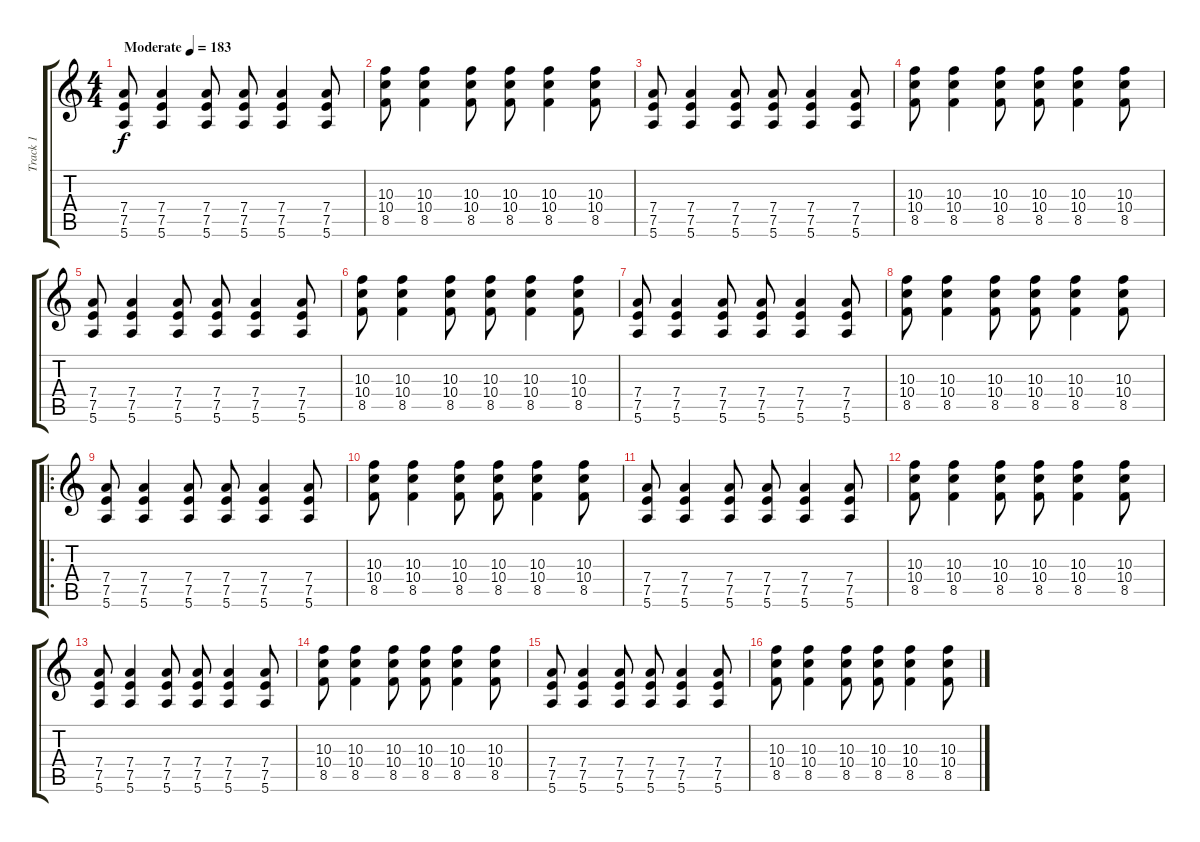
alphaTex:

\track ("Track 1" "Track 1") {instrument distortionguitar}
\staff {score tabs}
\tuning (E4 B3 G3 D3 A2 E2) {hide}
\ts (4 4)
\tempo (183 "Moderate")
\clef g2
\ks c
(7.4 7.5 5.6).8{dy f instrument distortionguitar} (7.4 7.5 5.6).4 (7.4 7.5 5.6).8 (7.4 7.5 5.6).8 (7.4 7.5 5.6).4 (7.4 7.5 5.6).8 |
(10.3 10.4 8.5).8 (10.3 10.4 8.5).4 (10.3 10.4 8.5).8 (10.3 10.4 8.5).8 (10.3 10.4 8.5).4 (10.3 10.4 8.5).8 |
(7.4 7.5 5.6).8 (7.4 7.5 5.6).4 (7.4 7.5 5.6).8 (7.4 7.5 5.6).8 (7.4 7.5 5.6).4 (7.4 7.5 5.6).8 |
(10.3 10.4 8.5).8 (10.3 10.4 8.5).4 (10.3 10.4 8.5).8 (10.3 10.4 8.5).8 (10.3 10.4 8.5).4 (10.3 10.4 8.5).8 |
(7.4 7.5 5.6).8 (7.4 7.5 5.6).4 (7.4 7.5 5.6).8 (7.4 7.5 5.6).8 (7.4 7.5 5.6).4 (7.4 7.5 5.6).8 |
(10.3 10.4 8.5).8 (10.3 10.4 8.5).4 (10.3 10.4 8.5).8 (10.3 10.4 8.5).8 (10.3 10.4 8.5).4 (10.3 10.4 8.5).8 |
(7.4 7.5 5.6).8 (7.4 7.5 5.6).4 (7.4 7.5 5.6).8 (7.4 7.5 5.6).8 (7.4 7.5 5.6).4 (7.4 7.5 5.6).8 |
(10.3 10.4 8.5).8 (10.3 10.4 8.5).4 (10.3 10.4 8.5).8 (10.3 10.4 8.5).8 (10.3 10.4 8.5).4 (10.3 10.4 8.5).8 |
\ro
(7.4 7.5 5.6).8 (7.4 7.5 5.6).4 (7.4 7.5 5.6).8 (7.4 7.5 5.6).8 (7.4 7.5 5.6).4 (7.4 7.5 5.6).8 |
(10.3 10.4 8.5).8 (10.3 10.4 8.5).4 (10.3 10.4 8.5).8 (10.3 10.4 8.5).8 (10.3 10.4 8.5).4 (10.3 10.4 8.5).8 |
(7.4 7.5 5.6).8 (7.4 7.5 5.6).4 (7.4 7.5 5.6).8 (7.4 7.5 5.6).8 (7.4 7.5 5.6).4 (7.4 7.5 5.6).8 |
(10.3 10.4 8.5).8 (10.3 10.4 8.5).4 (10.3 10.4 8.5).8 (10.3 10.4 8.5).8 (10.3 10.4 8.5).4 (10.3 10.4 8.5).8 |
(7.4 7.5 5.6).8 (7.4 7.5 5.6).4 (7.4 7.5 5.6).8 (7.4 7.5 5.6).8 (7.4 7.5 5.6).4 (7.4 7.5 5.6).8 |
(10.3 10.4 8.5).8 (10.3 10.4 8.5).4 (10.3 10.4 8.5).8 (10.3 10.4 8.5).8 (10.3 10.4 8.5).4 (10.3 10.4 8.5).8 |
(7.4 7.5 5.6).8 (7.4 7.5 5.6).4 (7.4 7.5 5.6).8 (7.4 7.5 5.6).8 (7.4 7.5 5.6).4 (7.4 7.5 5.6).8 |
(10.3 10.4 8.5).8 (10.3 10.4 8.5).4 (10.3 10.4 8.5).8 (10.3 10.4 8.5).8 (10.3 10.4 8.5).4 (10.3 10.4 8.5).8
